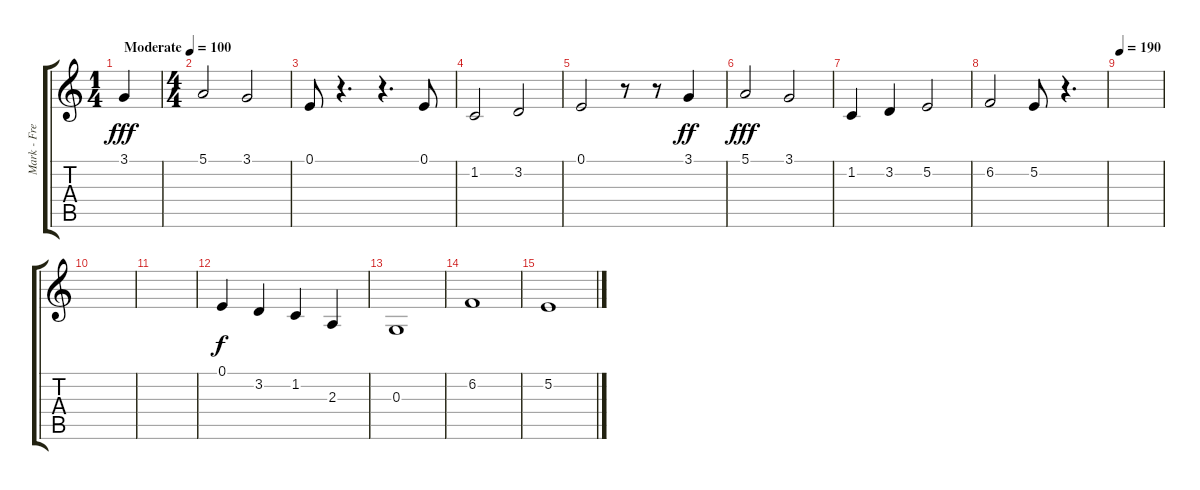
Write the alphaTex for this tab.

\track ("Mark - French Horn" "Mark - Fre") {instrument frenchhorn}
\staff {score tabs}
\tuning (E4 B3 G3 D3 A2 E2) {hide}
\ts (1 4)
\tempo (100 "Moderate")
\clef g2
\ks c
3.1.4{dy fff instrument frenchhorn} |
\ts (4 4)
5.1.2 3.1.2 |
0.1.8 r.4{d} r.4{d} 0.1.8 |
1.2.2 3.2.2 |
0.1.2{volume 0} r.8 r.8{volume 16} 3.1.4{dy ff volume 16} |
5.1.2{dy fff} 3.1.2 |
1.2.4 3.2.4 5.2.2 |
6.2.2 5.2.8 r.4{d} |
\tempo 190
|
|
|
0.1.4{dy f volume 16} 3.2.4 1.2.4 2.3.4 |
0.3.1 |
6.2.1 |
5.2.1
